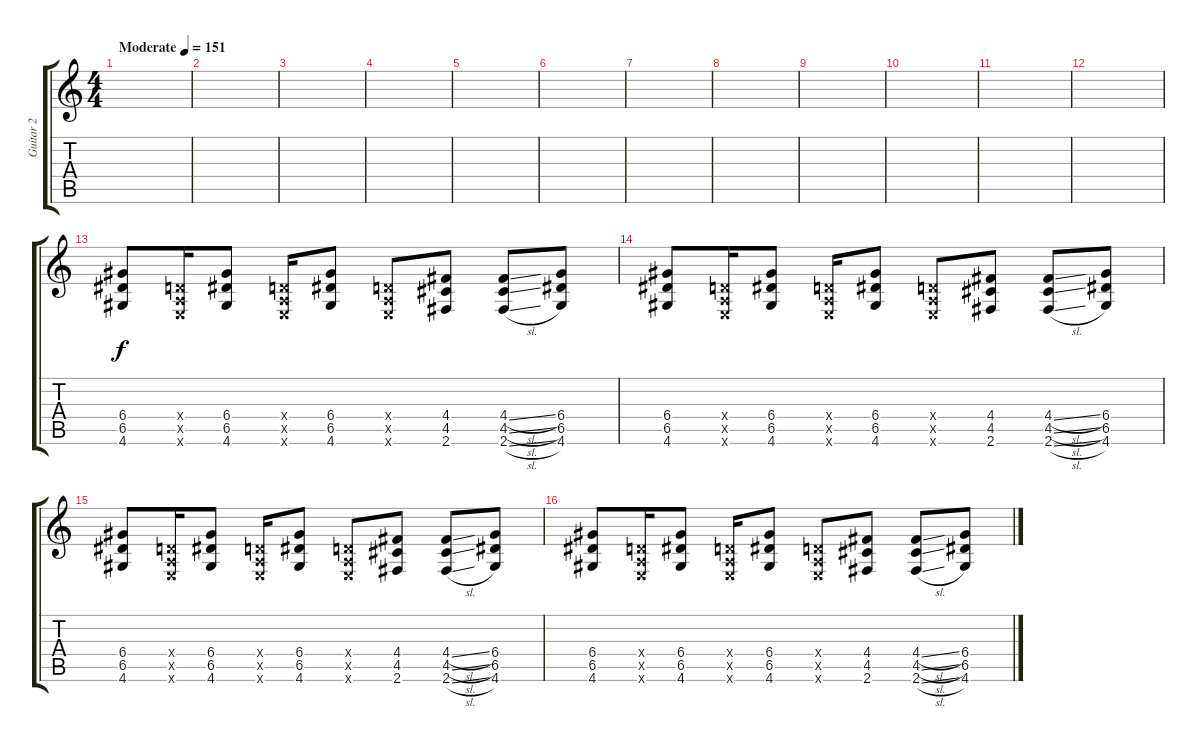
\track ("Guitar 2" "Guitar 2") {instrument distortionguitar}
\staff {score tabs}
\tuning (E4 B3 G3 D3 A2 E2) {hide}
\ts (4 4)
\tempo (151 "Moderate")
\clef g2
\ks c
|
|
|
|
|
|
|
|
|
|
|
|
(6.4 6.5 4.6).8{volume 8 instrument overdrivenguitar} (0.4{x} 0.5{x} 0.6{x}).16 (6.4 6.5 4.6).8 (0.4{x} 0.5{x} 0.6{x}).16 (6.4 6.5 4.6).8 (0.4{x} 0.5{x} 0.6{x}).8 (4.4 4.5 2.6).8 (4.4{sl} 4.5{sl} 2.6{sl}).8 (6.4 6.5 4.6).8 |
(6.4 6.5 4.6).8 (0.4{x} 0.5{x} 0.6{x}).16 (6.4 6.5 4.6).8 (0.4{x} 0.5{x} 0.6{x}).16 (6.4 6.5 4.6).8 (0.4{x} 0.5{x} 0.6{x}).8 (4.4 4.5 2.6).8 (4.4{sl} 4.5{sl} 2.6{sl}).8 (6.4 6.5 4.6).8 |
(6.4 6.5 4.6).8 (0.4{x} 0.5{x} 0.6{x}).16 (6.4 6.5 4.6).8 (0.4{x} 0.5{x} 0.6{x}).16 (6.4 6.5 4.6).8 (0.4{x} 0.5{x} 0.6{x}).8 (4.4 4.5 2.6).8 (4.4{sl} 4.5{sl} 2.6{sl}).8 (6.4 6.5 4.6).8 |
(6.4 6.5 4.6).8 (0.4{x} 0.5{x} 0.6{x}).16 (6.4 6.5 4.6).8 (0.4{x} 0.5{x} 0.6{x}).16 (6.4 6.5 4.6).8 (0.4{x} 0.5{x} 0.6{x}).8 (4.4 4.5 2.6).8 (4.4{sl} 4.5{sl} 2.6{sl}).8 (6.4 6.5 4.6).8
